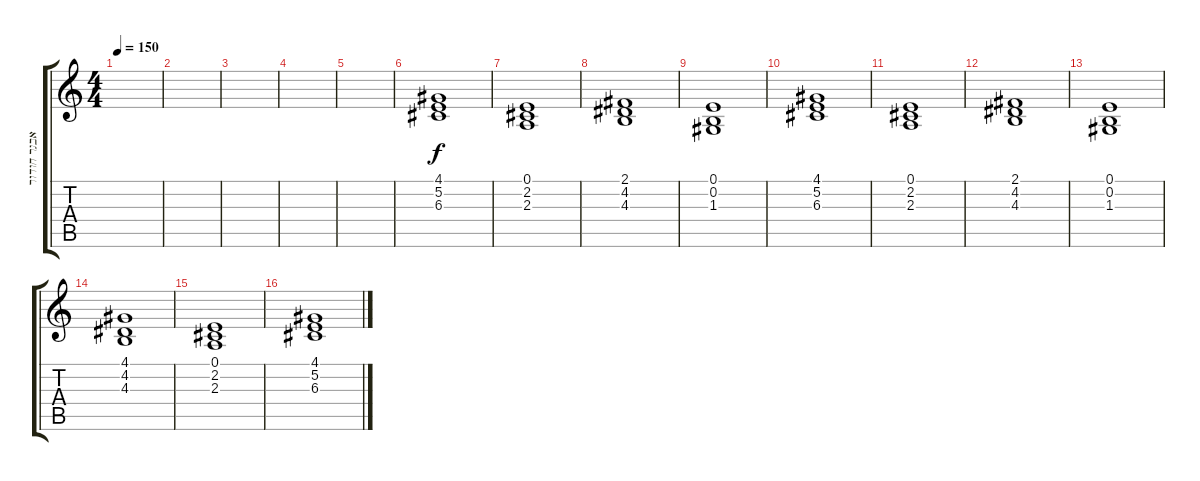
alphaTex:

\track ("אבנר חודורוב" "אבנר חודור") {instrument stringensemble1}
\staff {score tabs}
\tuning (E4 B3 G3 D3 A2 E2) {hide}
\ts (4 4)
\tempo 150
\clef g2
\ks c
|
|
|
|
|
(4.1 5.2 6.3).1 |
(0.1 2.2 2.3).1 |
(2.1 4.2 4.3).1 |
(0.1 0.2 1.3).1 |
(4.1 5.2 6.3).1 |
(0.1 2.2 2.3).1 |
(2.1 4.2 4.3).1 |
(0.1 0.2 1.3).1 |
(4.1 4.2 4.3).1 |
(0.1 2.2 2.3).1 |
(4.1 5.2 6.3).1
